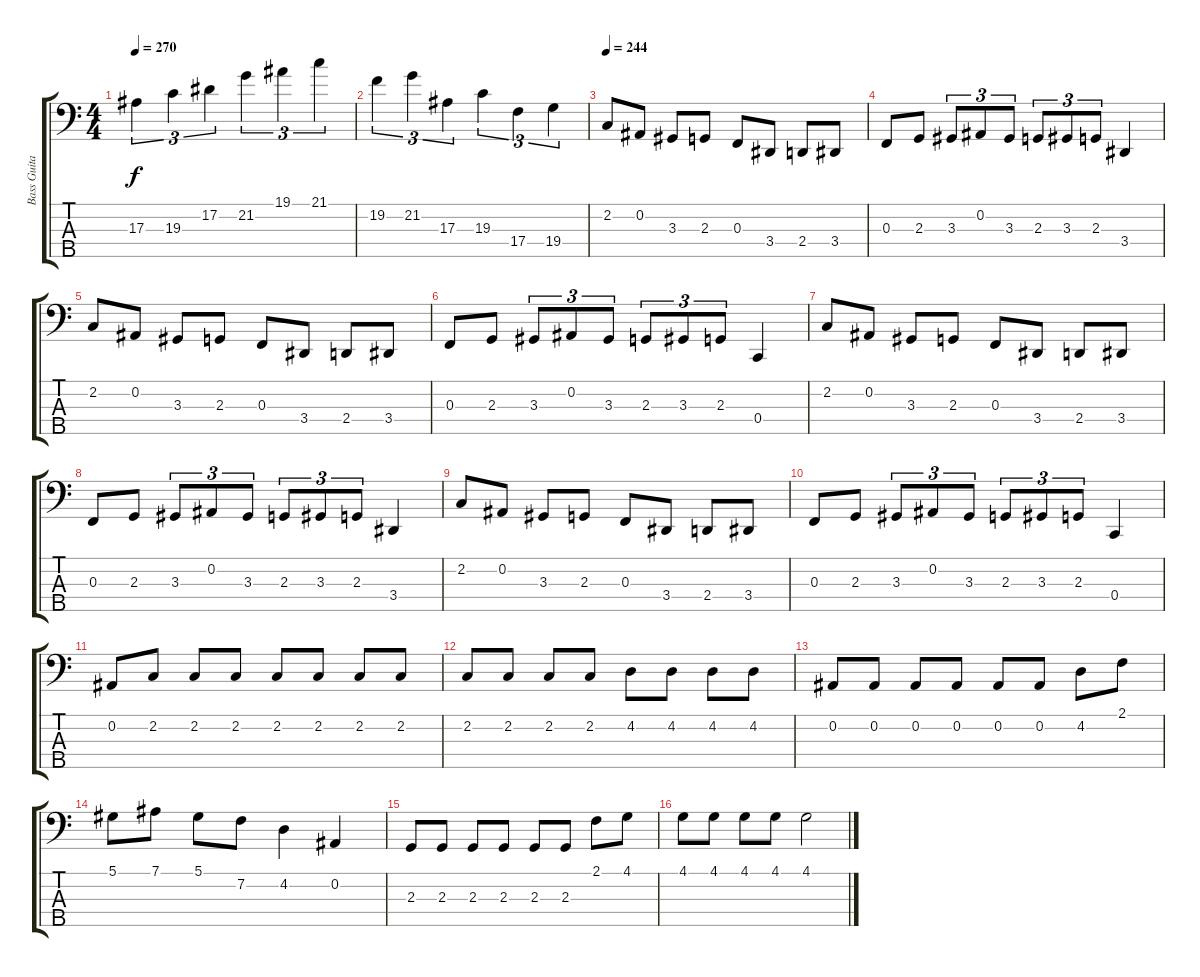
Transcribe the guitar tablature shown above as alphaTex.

\track ("Bass Guitar" "Bass Guita") {instrument electricbassfinger}
\staff {score tabs}
\tuning (Eb2 Bb1 F1 C1 G0) {hide}
\ts (4 4)
\tempo 270
\clef f4
\ks c
17.3.4{tu (3 2) dy f} 19.3.4{tu (3 2)} 17.2.4{tu (3 2)} 21.2.4{tu (3 2)} 19.1.4{tu (3 2)} 21.1.4{tu (3 2)} |
19.2.4{tu (3 2)} 21.2.4{tu (3 2)} 17.3.4{tu (3 2)} 19.3.4{tu (3 2)} 17.4.4{tu (3 2)} 19.4.4{tu (3 2)} |
\tempo 244
2.2.8 0.2.8 3.3.8 2.3.8 0.3.8 3.4.8 2.4.8 3.4.8 |
0.3.8 2.3.8 3.3.8{tu (3 2)} 0.2.8{tu (3 2)} 3.3.8{tu (3 2)} 2.3.8{tu (3 2)} 3.3.8{tu (3 2)} 2.3.8{tu (3 2)} 3.4.4 |
2.2.8 0.2.8 3.3.8 2.3.8 0.3.8 3.4.8 2.4.8 3.4.8 |
0.3.8 2.3.8 3.3.8{tu (3 2)} 0.2.8{tu (3 2)} 3.3.8{tu (3 2)} 2.3.8{tu (3 2)} 3.3.8{tu (3 2)} 2.3.8{tu (3 2)} 0.4.4 |
2.2.8 0.2.8 3.3.8 2.3.8 0.3.8 3.4.8 2.4.8 3.4.8 |
0.3.8 2.3.8 3.3.8{tu (3 2)} 0.2.8{tu (3 2)} 3.3.8{tu (3 2)} 2.3.8{tu (3 2)} 3.3.8{tu (3 2)} 2.3.8{tu (3 2)} 3.4.4 |
2.2.8 0.2.8 3.3.8 2.3.8 0.3.8 3.4.8 2.4.8 3.4.8 |
0.3.8 2.3.8 3.3.8{tu (3 2)} 0.2.8{tu (3 2)} 3.3.8{tu (3 2)} 2.3.8{tu (3 2)} 3.3.8{tu (3 2)} 2.3.8{tu (3 2)} 0.4.4 |
0.2.8 2.2.8 2.2.8 2.2.8 2.2.8 2.2.8 2.2.8 2.2.8 |
2.2.8 2.2.8 2.2.8 2.2.8 4.2.8 4.2.8 4.2.8 4.2.8 |
0.2.8 0.2.8 0.2.8 0.2.8 0.2.8 0.2.8 4.2.8 2.1.8 |
5.1.8 7.1.8 5.1.8 7.2.8 4.2.4 0.2.4 |
2.3.8 2.3.8 2.3.8 2.3.8 2.3.8 2.3.8 2.1.8 4.1.8 |
4.1.8 4.1.8 4.1.8 4.1.8 4.1.2
